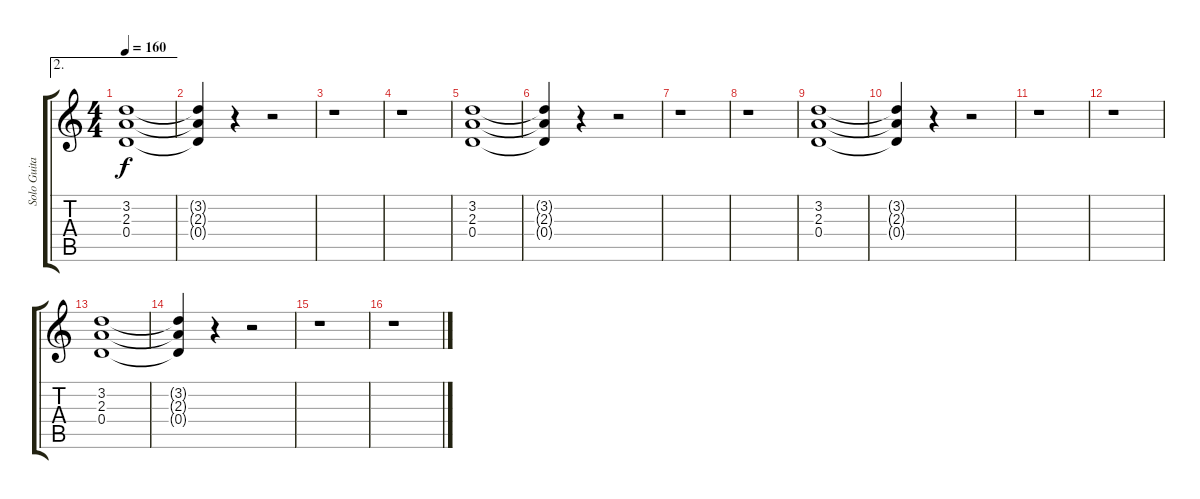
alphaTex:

\track ("Solo Guitar" "Solo Guita") {instrument distortionguitar}
\staff {score tabs}
\tuning (E4 B3 G3 D3 A2 E2) {hide}
\ae 2
\ts (4 4)
\tempo 160
\clef g2
\ks c
(3.2 2.3 0.4).1{dy f} |
(3.2{t} 2.3{t} 0.4{t}).4 r.4 r.2 |
r.1 |
r.1 |
(3.2 2.3 0.4).1 |
(3.2{t} 2.3{t} 0.4{t}).4 r.4 r.2 |
r.1 |
r.1 |
(3.2 2.3 0.4).1 |
(3.2{t} 2.3{t} 0.4{t}).4 r.4 r.2 |
r.1 |
r.1 |
(3.2 2.3 0.4).1 |
(3.2{t} 2.3{t} 0.4{t}).4 r.4 r.2 |
r.1 |
r.1
